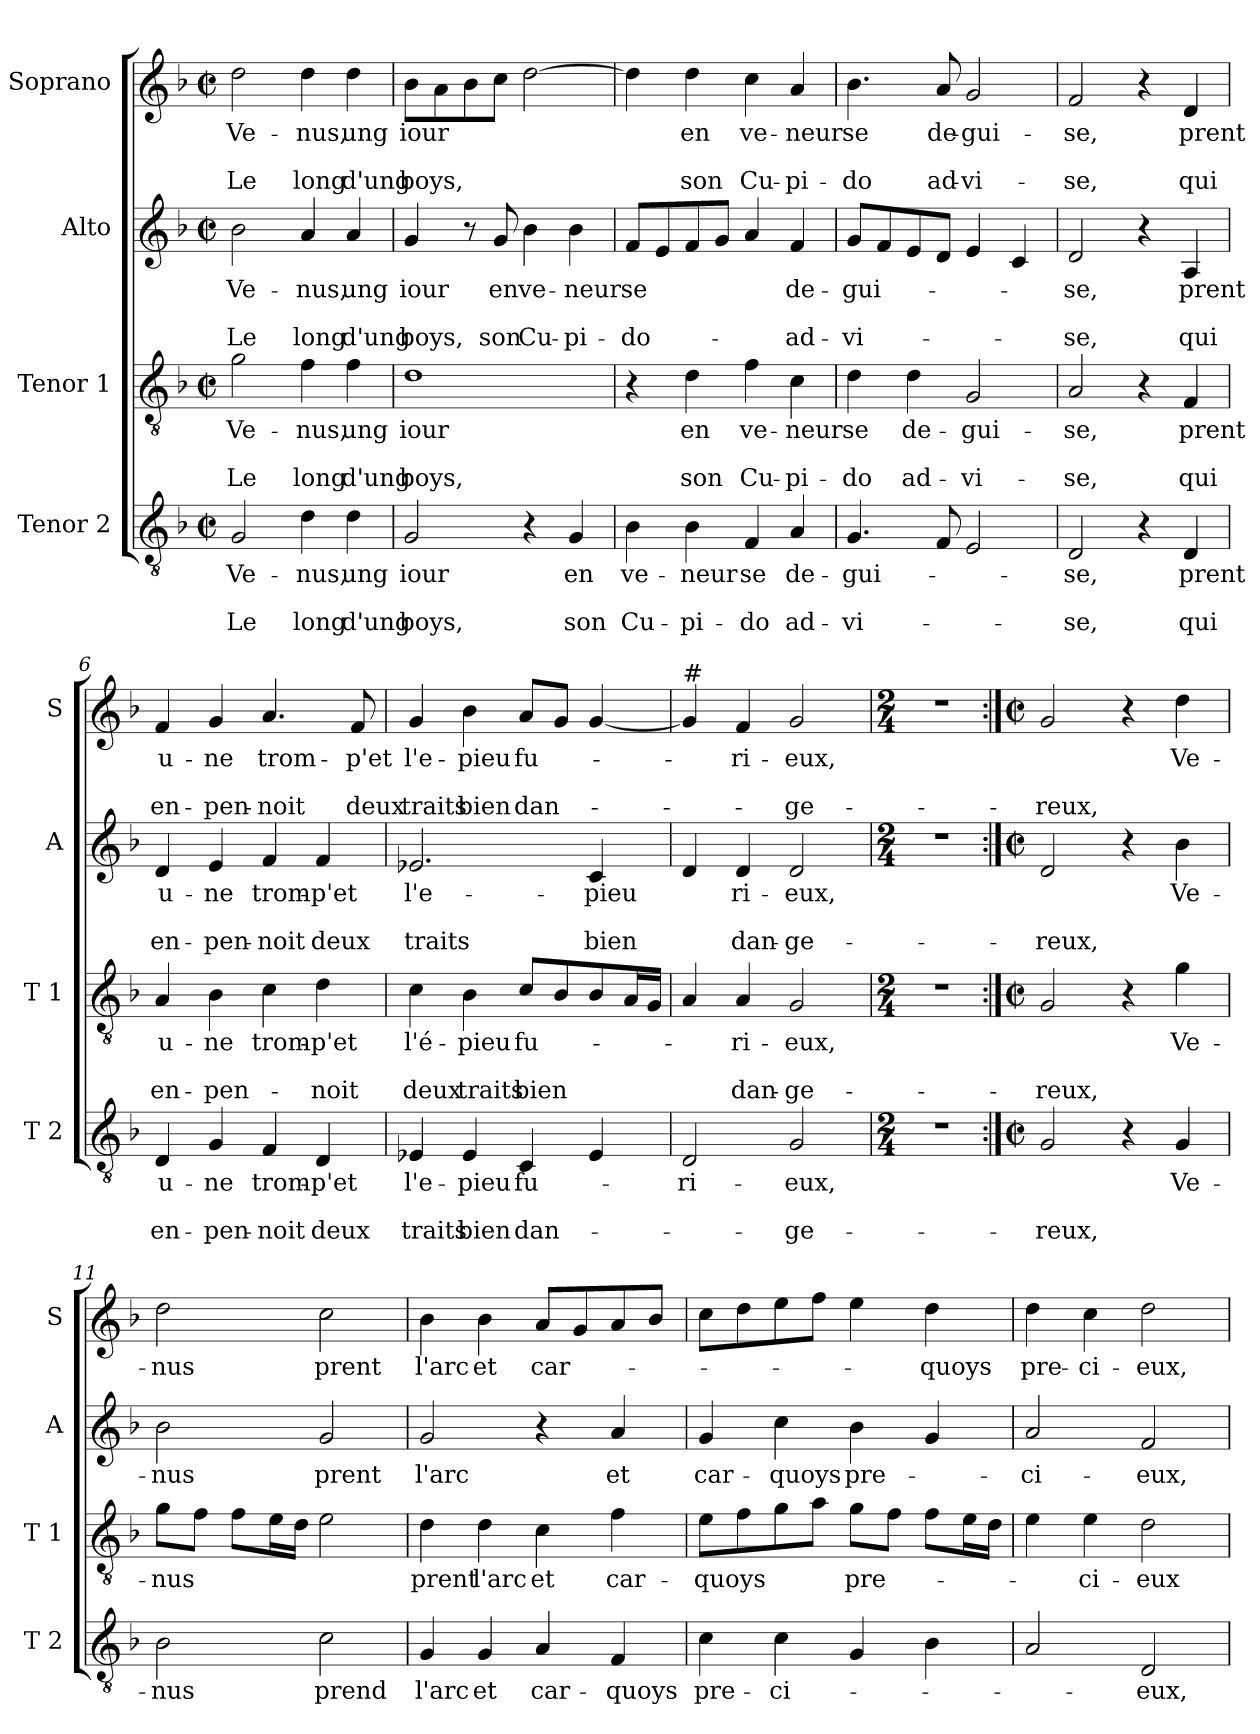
**kern	**text	**text	**text	**kern	**text	**text	**text	**kern	**text	**text	**text	**kern	**text	**text	**text
*part4	*part4	*part4	*part4	*part3	*part3	*part3	*part3	*part2	*part2	*part2	*part2	*part1	*part1	*part1	*part1
*staff4	*staff4	*staff4	*staff4	*staff3	*staff3	*staff3	*staff3	*staff2	*staff2	*staff2	*staff2	*staff1	*staff1	*staff1	*staff1
*I"Tenor 2	*	*	*	*I"Tenor 1	*	*	*	*I"Alto	*	*	*	*I"Soprano	*	*	*
*I'T 2	*	*	*	*I'T 1	*	*	*	*I'A	*	*	*	*I'S	*	*	*
*clefGv2	*	*	*	*clefGv2	*	*	*	*clefG2	*	*	*	*clefG2	*	*	*
*k[b-]	*	*	*	*k[b-]	*	*	*	*k[b-]	*	*	*	*k[b-]	*	*	*
*F:	*	*	*	*F:	*	*	*	*F:	*	*	*	*F:	*	*	*
*M2/2	*	*	*	*M2/2	*	*	*	*M2/2	*	*	*	*M2/2	*	*	*
*met(c|)	*	*	*	*met(c|)	*	*	*	*met(c|)	*	*	*	*met(c|)	*	*	*
=1	=1	=1	=1	=1	=1	=1	=1	=1	=1	=1	=1	=1	=1	=1	=1
!	!LO:LY:b	!	!LO:LY:b	!	!LO:LY:b	!	!LO:LY:b	!	!LO:LY:b	!	!LO:LY:b	!	!LO:LY:b	!	!LO:LY:b
2G/	Ve-	.	Le	2g\	Ve-	.	Le	2b-\	Ve-	.	Le	2dd\	Ve-	.	Le
!	!LO:LY:b	!	!LO:LY:b	!	!LO:LY:b	!	!LO:LY:b	!	!LO:LY:b	!	!LO:LY:b	!	!LO:LY:b	!	!LO:LY:b
4d\	-nus,	.	long	4f\	-nus,	.	long	4a/	-nus,	.	long	4dd\	-nus,	.	long
!	!LO:LY:b	!	!LO:LY:b	!	!LO:LY:b	!	!LO:LY:b	!	!LO:LY:b	!	!LO:LY:b	!	!LO:LY:b	!	!LO:LY:b
4d\	ung	.	d'ung	4f\	ung	.	d'ung	4a/	ung	.	d'ung	4dd\	ung	.	d'ung
=2	=2	=2	=2	=2	=2	=2	=2	=2	=2	=2	=2	=2	=2	=2	=2
!	!LO:LY:b	!	!LO:LY:b	!	!LO:LY:b	!	!LO:LY:b	!	!LO:LY:b	!	!LO:LY:b	!	!LO:LY:b	!	!LO:LY:b
2G/	iour	.	boys,	1d	iour	.	boys,	4g/	iour	.	boys,	8b-\L	iour	.	boys,
.	.	.	.	.	.	.	.	.	.	.	.	8a\	.	.	.
.	.	.	.	.	.	.	.	8r	.	.	.	8b-\	.	.	.
!	!	!	!	!	!	!	!	!	!LO:LY:b	!	!LO:LY:b	!	!	!	!
.	.	.	.	.	.	.	.	8g/	en	.	son	8cc\J	.	.	.
!	!	!	!	!	!	!	!	!	!LO:LY:b	!	!LO:LY:b	!	!	!	!
4r	.	.	.	.	.	.	.	4b-\	ve-	.	Cu-	[2dd\	.	.	.
!	!LO:LY:b	!	!LO:LY:b	!	!	!	!	!	!LO:LY:b	!	!LO:LY:b	!	!	!	!
4G/	en	.	son	.	.	.	.	4b-\	-neur	.	-pi-	.	.	.	.
=3	=3	=3	=3	=3	=3	=3	=3	=3	=3	=3	=3	=3	=3	=3	=3
!	!LO:LY:b	!	!LO:LY:b	!	!	!	!	!	!LO:LY:b	!	!LO:LY:b	!	!	!	!
4B-\	ve-	.	Cu-	4r	.	.	.	8f/L	se	.	-do-	4dd\]	.	.	.
.	.	.	.	.	.	.	.	8e/	.	.	.	.	.	.	.
!	!LO:LY:b	!	!LO:LY:b	!	!LO:LY:b	!	!LO:LY:b	!	!	!	!	!	!LO:LY:b	!	!LO:LY:b
4B-\	-neur	.	-pi-	4d\	en	.	son	8f/	.	.	.	4dd\	en	.	son
.	.	.	.	.	.	.	.	8g/J	.	.	.	.	.	.	.
!	!LO:LY:b	!	!LO:LY:b	!	!LO:LY:b	!	!LO:LY:b	!	!	!	!	!	!LO:LY:b	!	!LO:LY:b
4F/	se	.	-do	4f\	ve-	.	Cu-	4a/	.	.	.	4cc\	ve-	.	Cu-
!	!LO:LY:b	!	!LO:LY:b	!	!LO:LY:b	!	!LO:LY:b	!	!LO:LY:b	!	!LO:LY:b	!	!LO:LY:b	!	!LO:LY:b
4A/	de-	.	ad-	4c\	-neur	.	-pi-	4f/	de-	.	-ad-	4a/	-neur	.	-pi-
=4	=4	=4	=4	=4	=4	=4	=4	=4	=4	=4	=4	=4	=4	=4	=4
!	!LO:LY:b	!	!LO:LY:b	!	!LO:LY:b	!	!LO:LY:b	!	!LO:LY:b	!	!LO:LY:b	!	!LO:LY:b	!	!LO:LY:b
4.G/	-gui-	.	-vi-	4d\	se	.	-do	8g/L	-gui-	.	-vi-	4.b-\	se	.	-do
.	.	.	.	.	.	.	.	8f/	.	.	.	.	.	.	.
!	!	!	!	!	!LO:LY:b	!	!LO:LY:b	!	!	!	!	!	!	!	!
.	.	.	.	4d\	de-	.	ad-	8e/	.	.	.	.	.	.	.
!	!	!	!	!	!	!	!	!	!	!	!	!	!LO:LY:b	!	!LO:LY:b
8F/	.	.	.	.	.	.	.	8d/J	.	.	.	8a/	de-	.	ad-
!	!	!	!	!	!LO:LY:b	!	!LO:LY:b	!	!	!	!	!	!LO:LY:b	!	!LO:LY:b
2E/	.	.	.	2G/	-gui-	.	-vi-	4e/	.	.	.	2g/	-gui-	.	-vi-
.	.	.	.	.	.	.	.	4c/	.	.	.	.	.	.	.
=5	=5	=5	=5	=5	=5	=5	=5	=5	=5	=5	=5	=5	=5	=5	=5
!	!LO:LY:b	!	!LO:LY:b	!	!LO:LY:b	!	!LO:LY:b	!	!LO:LY:b	!	!LO:LY:b	!	!LO:LY:b	!	!LO:LY:b
2D/	-se,	.	-se,	2A/	-se,	.	-se,	2d/	-se,	.	-se,	2f/	-se,	.	-se,
4r	.	.	.	4r	.	.	.	4r	.	.	.	4r	.	.	.
!	!LO:LY:b	!	!LO:LY:b	!	!LO:LY:b	!	!LO:LY:b	!	!LO:LY:b	!	!LO:LY:b	!	!LO:LY:b	!	!LO:LY:b
4D/	prent	.	qui	4F/	prent	.	qui	4A/	prent	.	qui	4d/	prent	.	qui
!!LO:LB:g=z
=6	=6	=6	=6	=6	=6	=6	=6	=6	=6	=6	=6	=6	=6	=6	=6
!	!LO:LY:b	!	!LO:LY:b	!	!LO:LY:b	!	!LO:LY:b	!	!LO:LY:b	!	!LO:LY:b	!	!LO:LY:b	!	!LO:LY:b
4D/	u-	.	en-	4A/	u-	.	en-	4d/	u-	.	en-	4f/	u-	.	en-
!	!LO:LY:b	!	!LO:LY:b	!	!LO:LY:b	!	!LO:LY:b	!	!LO:LY:b	!	!LO:LY:b	!	!LO:LY:b	!	!LO:LY:b
4G/	-ne	.	-pen-	4B-\	-ne	.	-pen-	4e/	-ne	.	-pen-	4g/	-ne	.	-pen-
!	!LO:LY:b	!	!LO:LY:b	!	!LO:LY:b	!	!	!	!LO:LY:b	!	!LO:LY:b	!	!LO:LY:b	!	!LO:LY:b
4F/	trom-	.	-noit	4c\	trom-	.	.	4f/	trom-	.	-noit	4.a/	trom-	.	-noit
!	!LO:LY:b	!	!LO:LY:b	!	!LO:LY:b	!	!LO:LY:b	!	!LO:LY:b	!	!LO:LY:b	!	!	!	!
4D/	-p'et	.	deux	4d\	-p'et	.	-noit	4f/	-p'et	.	deux	.	.	.	.
!	!	!	!	!	!	!	!	!	!	!	!	!	!LO:LY:b	!	!LO:LY:b
.	.	.	.	.	.	.	.	.	.	.	.	8f/	-p'et	.	deux
=7	=7	=7	=7	=7	=7	=7	=7	=7	=7	=7	=7	=7	=7	=7	=7
!	!LO:LY:b	!	!LO:LY:b	!	!LO:LY:b	!	!LO:LY:b	!	!LO:LY:b	!	!LO:LY:b	!	!LO:LY:b	!	!LO:LY:b
4E-X/	l'e-	.	traits	4c\	l'é-	.	deux	2.e-X/	l'e-	.	traits	4g/	l'e-	.	traits
!	!LO:LY:b	!	!LO:LY:b	!	!LO:LY:b	!	!LO:LY:b	!	!	!	!	!	!LO:LY:b	!	!LO:LY:b
4E-/	-pieu	.	bien	4B-\	-pieu	.	traits	.	.	.	.	4b-\	-pieu	.	bien
!	!LO:LY:b	!	!LO:LY:b	!	!LO:LY:b	!	!LO:LY:b	!	!	!	!	!	!LO:LY:b	!	!LO:LY:b
4C/	fu-	.	dan-	8c/L	fu-	.	bien	.	.	.	.	8a/L	fu-	.	dan-
.	.	.	.	8B-/	.	.	.	.	.	.	.	8g/J	.	.	.
!	!	!	!	!	!	!	!	!	!LO:LY:b	!	!LO:LY:b	!	!	!	!
4E-/	.	.	.	8B-/	.	.	.	4c/	-pieu	.	bien	[4g/	.	.	.
.	.	.	.	16A/L	.	.	.	.	.	.	.	.	.	.	.
.	.	.	.	16G/JJ	.	.	.	.	.	.	.	.	.	.	.
=8	=8	=8	=8	=8	=8	=8	=8	=8	=8	=8	=8	=8	=8	=8	=8
!	!	!	!	!	!	!	!	!	!	!	!	!LO:TX:a:t=#	!	!	!
!	!LO:LY:b	!	!	!	!	!	!	!	!	!	!	!	!	!	!
2D/	-ri-	.	.	4A/	.	.	.	4d/	.	.	.	4g/]	.	.	.
!	!	!	!	!	!LO:LY:b	!	!LO:LY:b	!	!LO:LY:b	!	!LO:LY:b	!	!LO:LY:b	!	!
.	.	.	.	4A/	-ri-	.	dan-	4d/	-ri-	.	dan-	4f/	-ri-	.	.
!	!LO:LY:b	!	!LO:LY:b	!	!LO:LY:b	!	!LO:LY:b	!	!LO:LY:b	!	!LO:LY:b	!	!LO:LY:b	!	!LO:LY:b
2G/	-eux,	.	-ge-	2G/	-eux,	.	-ge-	2d/	-eux,	.	-ge-	2g/	-eux,	.	-ge-
=9	=9	=9	=9	=9	=9	=9	=9	=9	=9	=9	=9	=9	=9	=9	=9
*M2/4	*	*	*	*M2/4	*	*	*	*M2/4	*	*	*	*M2/4	*	*	*
2r	.	.	.	2r	.	.	.	2r	.	.	.	2r	.	.	.
=10:|!	=10:|!	=10:|!	=10:|!	=10:|!	=10:|!	=10:|!	=10:|!	=10:|!	=10:|!	=10:|!	=10:|!	=10:|!	=10:|!	=10:|!	=10:|!
*M2/2	*	*	*	*M2/2	*	*	*	*M2/2	*	*	*	*M2/2	*	*	*
*met(c|)	*	*	*	*met(c|)	*	*	*	*met(c|)	*	*	*	*met(c|)	*	*	*
!	!	!	!LO:LY:b	!	!	!	!LO:LY:b	!	!	!	!LO:LY:b	!	!	!	!LO:LY:b
2G/	.	.	-reux,	2G/	.	.	-reux,	2d/	.	.	-reux,	2g/	.	.	-reux,
4r	.	.	.	4r	.	.	.	4r	.	.	.	4r	.	.	.
!	!LO:LY:b	!	!	!	!LO:LY:b	!	!	!	!LO:LY:b	!	!	!	!LO:LY:b	!	!
4G/	Ve-	.	.	4g\	Ve-	.	.	4b-\	Ve-	.	.	4dd\	Ve-	.	.
!!LO:PB:g=z
=11	=11	=11	=11	=11	=11	=11	=11	=11	=11	=11	=11	=11	=11	=11	=11
!	!LO:LY:b	!	!	!	!LO:LY:b	!	!	!	!LO:LY:b	!	!	!	!LO:LY:b	!	!
2B-\	-nus	.	.	8g\L	-nus	.	.	2b-\	-nus	.	.	2dd\	-nus	.	.
.	.	.	.	8f\J	.	.	.	.	.	.	.	.	.	.	.
.	.	.	.	8f\L	.	.	.	.	.	.	.	.	.	.	.
.	.	.	.	16e\L	.	.	.	.	.	.	.	.	.	.	.
.	.	.	.	16d\JJ	.	.	.	.	.	.	.	.	.	.	.
!	!LO:LY:b	!	!	!	!	!	!	!	!LO:LY:b	!	!	!	!LO:LY:b	!	!
2c\	prend	.	.	2e\	.	.	.	2g/	prent	.	.	2cc\	prent	.	.
=12	=12	=12	=12	=12	=12	=12	=12	=12	=12	=12	=12	=12	=12	=12	=12
!	!LO:LY:b	!	!	!	!LO:LY:b	!	!	!	!LO:LY:b	!	!	!	!LO:LY:b	!	!
4G/	l'arc	.	.	4d\	prent	.	.	2g/	l'arc	.	.	4b-\	l'arc	.	.
!	!LO:LY:b	!	!	!	!LO:LY:b	!	!	!	!	!	!	!	!LO:LY:b	!	!
4G/	et	.	.	4d\	l'arc	.	.	.	.	.	.	4b-\	et	.	.
!	!LO:LY:b	!	!	!	!LO:LY:b	!	!	!	!	!	!	!	!LO:LY:b	!	!
4A/	car-	.	.	4c\	et	.	.	4r	.	.	.	8a/L	car-	.	.
.	.	.	.	.	.	.	.	.	.	.	.	8g/	.	.	.
!	!LO:LY:b	!	!	!	!LO:LY:b	!	!	!	!LO:LY:b	!	!	!	!	!	!
4F/	-quoys	.	.	4f\	car-	.	.	4a/	et	.	.	8a/	.	.	.
.	.	.	.	.	.	.	.	.	.	.	.	8b-/J	.	.	.
=13	=13	=13	=13	=13	=13	=13	=13	=13	=13	=13	=13	=13	=13	=13	=13
!	!LO:LY:b	!	!	!	!LO:LY:b	!	!	!	!LO:LY:b	!	!	!	!	!	!
4c\	pre-	.	.	8e\L	-quoys	.	.	4g/	car-	.	.	8cc\L	.	.	.
.	.	.	.	8f\	.	.	.	.	.	.	.	8dd\	.	.	.
!	!LO:LY:b	!	!	!	!	!	!	!	!LO:LY:b	!	!	!	!	!	!
4c\	-ci-	.	.	8g\	.	.	.	4cc\	-quoys	.	.	8ee\	.	.	.
.	.	.	.	8a\J	.	.	.	.	.	.	.	8ff\J	.	.	.
!	!	!	!	!	!LO:LY:b	!	!	!	!LO:LY:b	!	!	!	!	!	!
4G/	.	.	.	8g\L	pre-	.	.	4b-\	pre-	.	.	4ee\	.	.	.
.	.	.	.	8f\J	.	.	.	.	.	.	.	.	.	.	.
!	!	!	!	!	!	!	!	!	!	!	!	!	!LO:LY:b	!	!
4B-\	.	.	.	8f\L	.	.	.	4g/	.	.	.	4dd\	-quoys	.	.
.	.	.	.	16e\L	.	.	.	.	.	.	.	.	.	.	.
.	.	.	.	16d\JJ	.	.	.	.	.	.	.	.	.	.	.
=14	=14	=14	=14	=14	=14	=14	=14	=14	=14	=14	=14	=14	=14	=14	=14
!	!	!	!	!	!	!	!	!	!LO:LY:b	!	!	!	!LO:LY:b	!	!
2A/	.	.	.	4e\	.	.	.	2a/	-ci-	.	.	4dd\	pre-	.	.
!	!	!	!	!	!LO:LY:b	!	!	!	!	!	!	!	!LO:LY:b	!	!
.	.	.	.	4e\	-ci-	.	.	.	.	.	.	4cc\	-ci-	.	.
!	!LO:LY:b	!	!	!	!LO:LY:b	!	!	!	!LO:LY:b	!	!	!	!LO:LY:b	!	!
2D/	-eux,	.	.	2d\	-eux	.	.	2f/	-eux,	.	.	2dd\	-eux,	.	.
=	=	=	=	=	=	=	=	=	=	=	=	=	=	=	=
*-	*-	*-	*-	*-	*-	*-	*-	*-	*-	*-	*-	*-	*-	*-	*-
